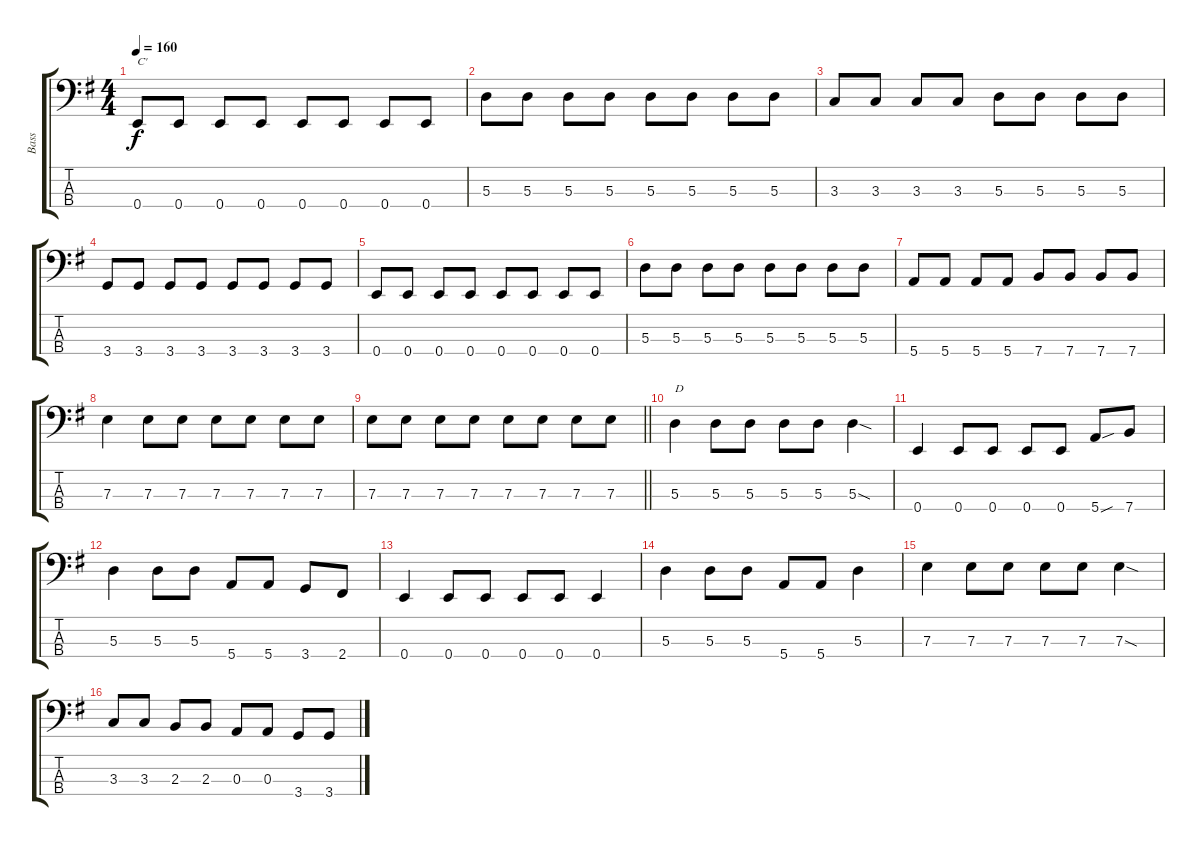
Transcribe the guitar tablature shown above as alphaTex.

\track ("Bass" "Bass") {instrument electricbasspick}
\staff {score tabs}
\tuning (G2 D2 A1 E1) {hide}
\ts (4 4)
\tempo 160
\clef f4
\ks g
0.4.8{txt "C'" dy f} 0.4.8 0.4.8 0.4.8 0.4.8 0.4.8 0.4.8 0.4.8 |
5.3.8 5.3.8 5.3.8 5.3.8 5.3.8 5.3.8 5.3.8 5.3.8 |
3.3.8 3.3.8 3.3.8 3.3.8 5.3.8 5.3.8 5.3.8 5.3.8 |
3.4.8 3.4.8 3.4.8 3.4.8 3.4.8 3.4.8 3.4.8 3.4.8 |
0.4.8 0.4.8 0.4.8 0.4.8 0.4.8 0.4.8 0.4.8 0.4.8 |
5.3.8 5.3.8 5.3.8 5.3.8 5.3.8 5.3.8 5.3.8 5.3.8 |
5.4.8 5.4.8 5.4.8 5.4.8 7.4.8 7.4.8 7.4.8 7.4.8 |
7.3.4 7.3.8 7.3.8 7.3.8 7.3.8 7.3.8 7.3.8 |
\barLineRight lightlight
7.3.8 7.3.8 7.3.8 7.3.8 7.3.8 7.3.8 7.3.8 7.3.8 |
5.3.4{txt "D"} 5.3.8 5.3.8 5.3.8 5.3.8 5.3{sod}.4 |
0.4.4 0.4.8 0.4.8 0.4.8 0.4.8 5.4{sou}.8 7.4.8 |
5.3.4 5.3.8 5.3.8 5.4.8 5.4.8 3.4.8 2.4.8 |
0.4.4 0.4.8 0.4.8 0.4.8 0.4.8 0.4.4 |
5.3.4 5.3.8 5.3.8 5.4.8 5.4.8 5.3.4 |
7.3.4 7.3.8 7.3.8 7.3.8 7.3.8 7.3{sod}.4 |
3.3.8 3.3.8 2.3.8 2.3.8 0.3.8 0.3.8 3.4.8 3.4.8
